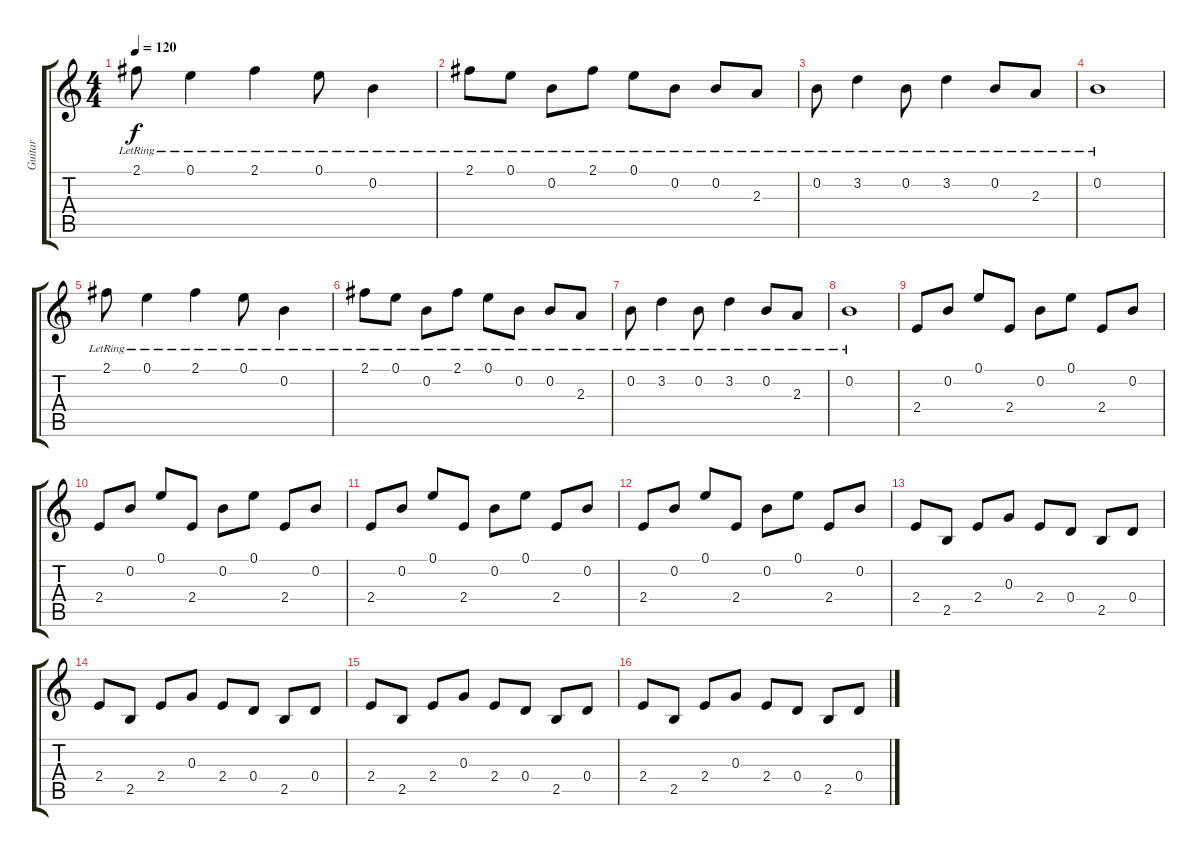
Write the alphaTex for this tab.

\track ("Guitar" "Guitar") {instrument acousticguitarsteel}
\staff {score tabs}
\tuning (E4 B3 G3 D3 A2 E2) {hide}
\ts (4 4)
\tempo 120
\clef g2
\ks c
2.1{lr}.8{dy f} 0.1{lr}.4 2.1{lr}.4 0.1{lr}.8 0.2{lr}.4 |
2.1{lr}.8 0.1{lr}.8 0.2{lr}.8 2.1{lr}.8 0.1{lr}.8 0.2{lr}.8 0.2{lr}.8 2.3{lr}.8 |
0.2{lr}.8 3.2{lr}.4 0.2{lr}.8 3.2{lr}.4 0.2{lr}.8 2.3{lr}.8 |
0.2{lr}.1 |
2.1{lr}.8 0.1{lr}.4 2.1{lr}.4 0.1{lr}.8 0.2{lr}.4 |
2.1{lr}.8 0.1{lr}.8 0.2{lr}.8 2.1{lr}.8 0.1{lr}.8 0.2{lr}.8 0.2{lr}.8 2.3{lr}.8 |
0.2{lr}.8 3.2{lr}.4 0.2{lr}.8 3.2{lr}.4 0.2{lr}.8 2.3{lr}.8 |
0.2{lr}.1 |
2.4.8 0.2.8 0.1.8 2.4.8 0.2.8 0.1.8 2.4.8 0.2.8 |
2.4.8 0.2.8 0.1.8 2.4.8 0.2.8 0.1.8 2.4.8 0.2.8 |
2.4.8 0.2.8 0.1.8 2.4.8 0.2.8 0.1.8 2.4.8 0.2.8 |
2.4.8 0.2.8 0.1.8 2.4.8 0.2.8 0.1.8 2.4.8 0.2.8 |
2.4.8 2.5.8 2.4.8 0.3.8 2.4.8 0.4.8 2.5.8 0.4.8 |
2.4.8 2.5.8 2.4.8 0.3.8 2.4.8 0.4.8 2.5.8 0.4.8 |
2.4.8 2.5.8 2.4.8 0.3.8 2.4.8 0.4.8 2.5.8 0.4.8 |
2.4.8 2.5.8 2.4.8 0.3.8 2.4.8 0.4.8 2.5.8 0.4.8
